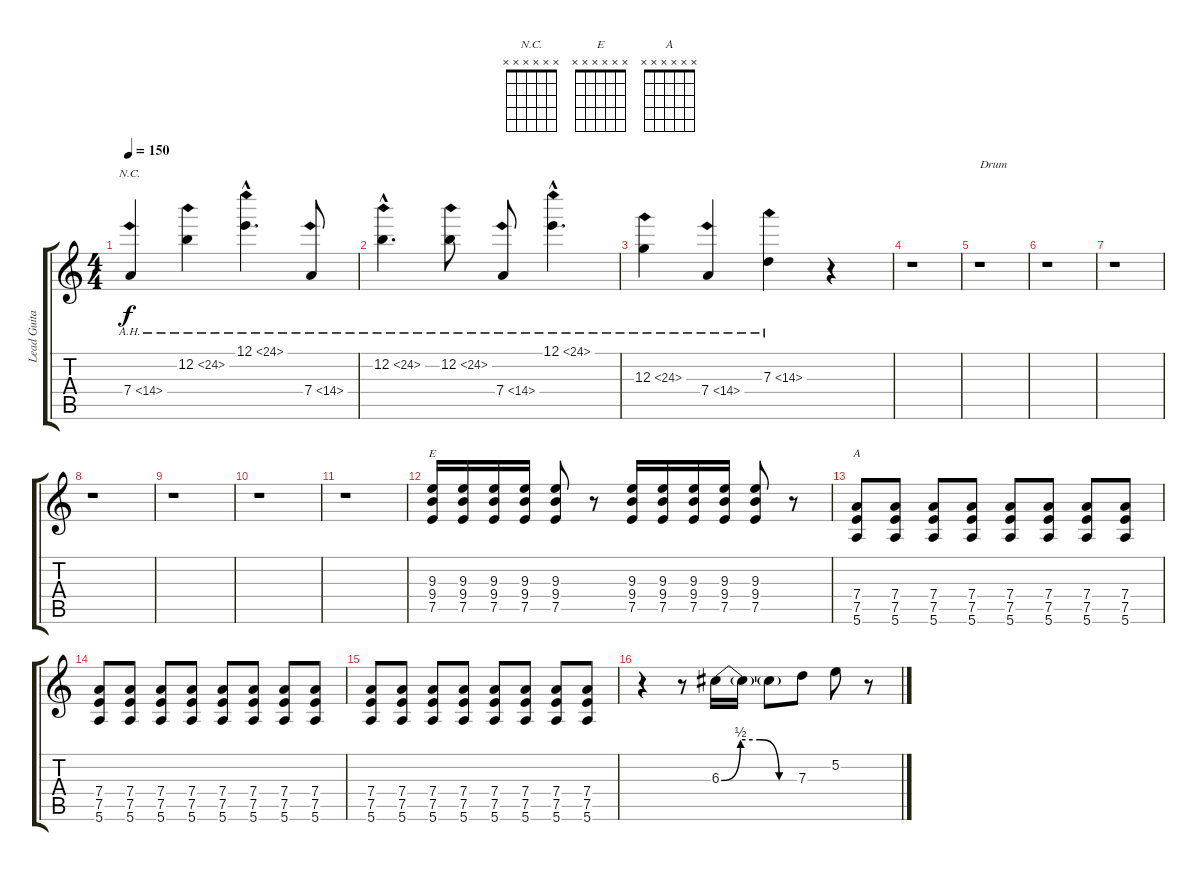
\track ("Lead Guitar" "Lead Guita") {instrument overdrivenguitar}
\staff {score tabs}
\tuning (E4 B3 G3 D3 A2 E2) {hide}
\chord ("N.C." x x x x x x) {firstfret 0}
\chord ("E" x x x x x x) {firstfret 0}
\chord ("A" x x x x x x) {firstfret 0}
\ts (4 4)
\tempo 150
\clef g2
\ks c
7.4{ah 7}.4{ch "N.C." dy f instrument overdrivenguitar} 12.2{ah 12}.4 12.1{ah 12 hac}.4{d} 7.4{ah 7}.8 |
12.2{ah 12 hac}.4{d} 12.2{ah 12}.8 7.4{ah 7}.8 12.1{ah 12 hac}.4{d} |
12.3{ah 12}.4 7.4{ah 7}.4 7.3{ah 7}.4 r.4 |
r.1 |
r.1{txt "Drum"} |
r.1 |
r.1 |
r.1 |
r.1 |
r.1 |
r.1 |
(9.3 9.4 7.5).16{ch "E"} (9.3 9.4 7.5).16 (9.3 9.4 7.5).16 (9.3 9.4 7.5).16 (9.3 9.4 7.5).8 r.8 (9.3 9.4 7.5).16 (9.3 9.4 7.5).16 (9.3 9.4 7.5).16 (9.3 9.4 7.5).16 (9.3 9.4 7.5).8 r.8 |
(7.4 7.5 5.6).8{ch "A"} (7.4 7.5 5.6).8 (7.4 7.5 5.6).8 (7.4 7.5 5.6).8 (7.4 7.5 5.6).8 (7.4 7.5 5.6).8 (7.4 7.5 5.6).8 (7.4 7.5 5.6).8 |
(7.4 7.5 5.6).8 (7.4 7.5 5.6).8 (7.4 7.5 5.6).8 (7.4 7.5 5.6).8 (7.4 7.5 5.6).8 (7.4 7.5 5.6).8 (7.4 7.5 5.6).8 (7.4 7.5 5.6).8 |
(7.4 7.5 5.6).8 (7.4 7.5 5.6).8 (7.4 7.5 5.6).8 (7.4 7.5 5.6).8 (7.4 7.5 5.6).8 (7.4 7.5 5.6).8 (7.4 7.5 5.6).8 (7.4 7.5 5.6).8 |
r.4 r.8 6.3{be (custom 0 0 15 2 30 2 45 0 60 0)}.16 6.3{t}.16 6.3{t}.8 7.3.8 5.2.8 r.8
